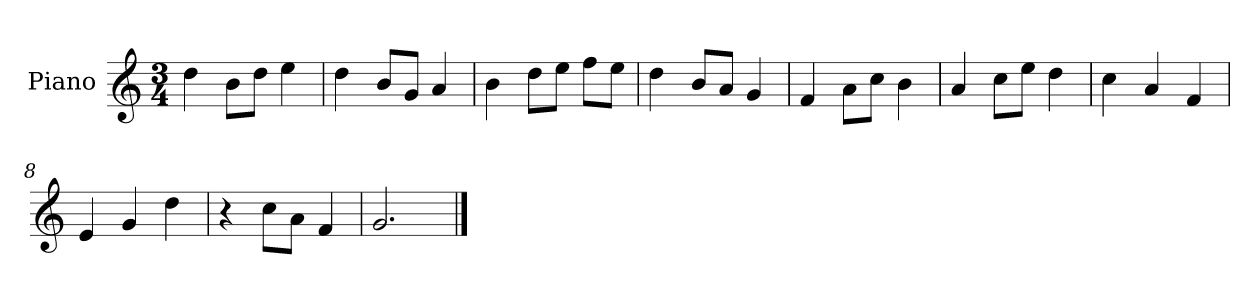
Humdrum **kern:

**kern
*part1
*staff1
*I"Piano
*I'Pno
*clefG2
*k[]
*M3/4
=1
4dd\
8b\L
8dd\J
4ee\
=2
4dd\
8b/L
8g/J
4a/
=3
4b\
8dd\L
8ee\J
8ff\L
8ee\J
=4
4dd\
8b/L
8a/J
4g/
=5
4f/
8a\L
8cc\J
4b\
=6
4a/
8cc\L
8ee\J
4dd\
=7
4cc\
4a/
4f/
=8
4e/
4g/
4dd\
=9
4r
8cc\L
8a\J
4f/
=10
2.g/
==
*-
